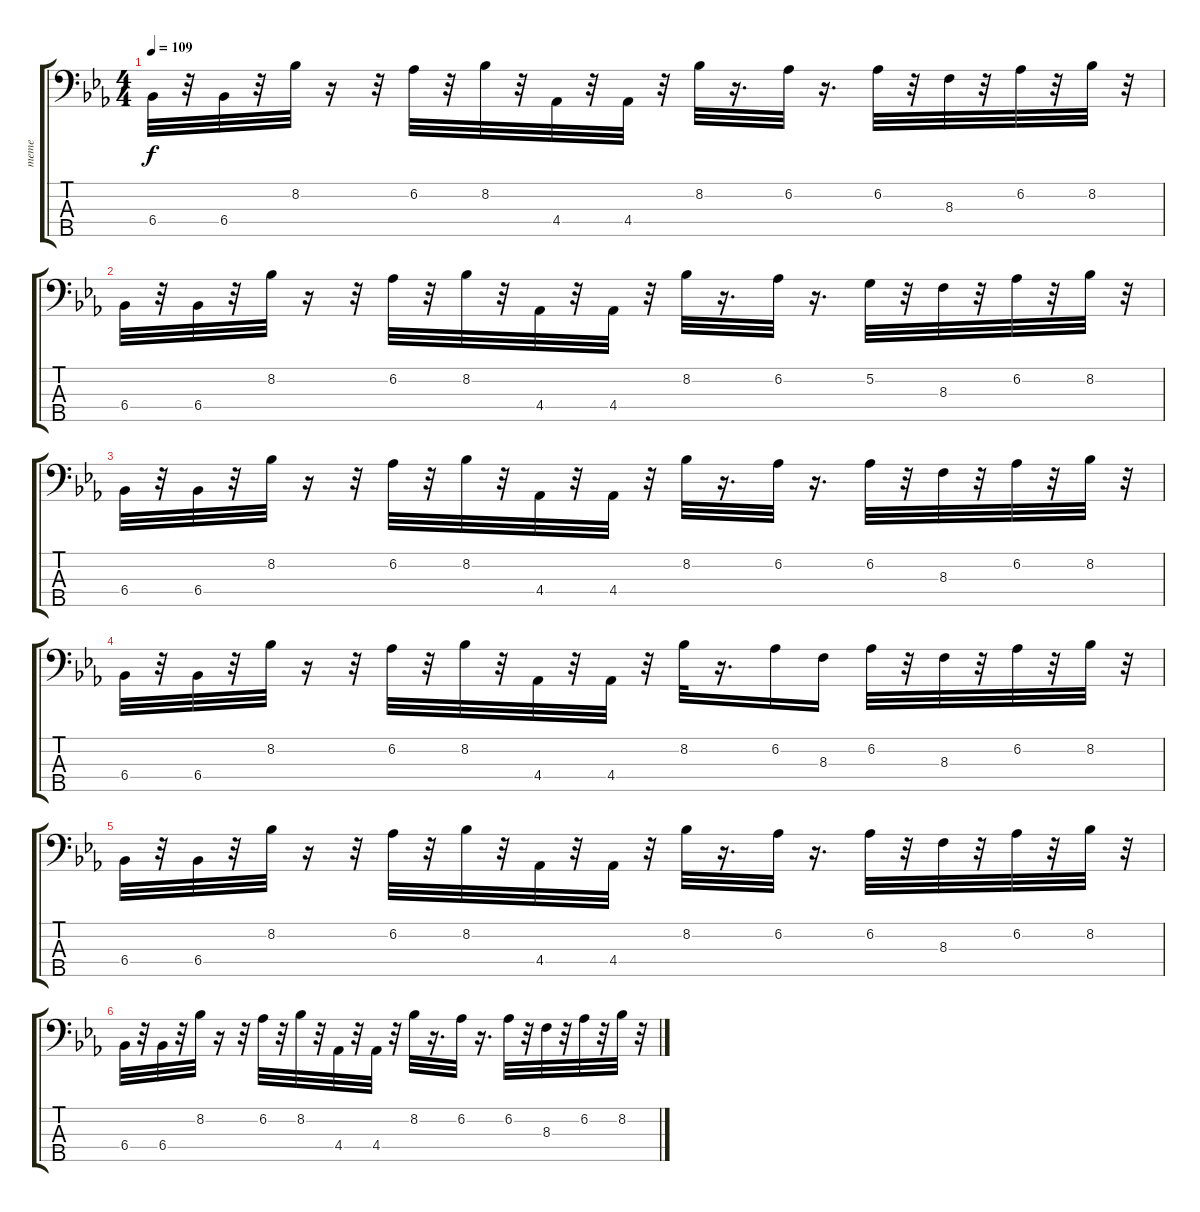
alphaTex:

\track ("meme" "meme") {instrument slapbass1}
\staff {score tabs}
\tuning (G2 D2 A1 E1 B0) {hide}
\ts (4 4)
\tempo 109
\clef f4
\ks eb
6.4.32{dy f} r.32 6.4.32 r.32 8.2.32 r.16 r.32 6.2.32 r.32 8.2.32 r.32 4.4.32 r.32 4.4.32 r.32 8.2.32 r.16{d} 6.2.32 r.16{d} 6.2.32 r.32 8.3.32 r.32 6.2.32 r.32 8.2.32 r.32 |
6.4.32 r.32 6.4.32 r.32 8.2.32 r.16 r.32 6.2.32 r.32 8.2.32 r.32 4.4.32 r.32 4.4.32 r.32 8.2.32 r.16{d} 6.2.32 r.16{d} 5.2.32 r.32 8.3.32 r.32 6.2.32 r.32 8.2.32 r.32 |
6.4.32 r.32 6.4.32 r.32 8.2.32 r.16 r.32 6.2.32 r.32 8.2.32 r.32 4.4.32 r.32 4.4.32 r.32 8.2.32 r.16{d} 6.2.32 r.16{d} 6.2.32 r.32 8.3.32 r.32 6.2.32 r.32 8.2.32 r.32 |
6.4.32 r.32 6.4.32 r.32 8.2.32 r.16 r.32 6.2.32 r.32 8.2.32 r.32 4.4.32 r.32 4.4.32 r.32 8.2.32 r.16{d} 6.2.16 8.3.16 6.2.32 r.32 8.3.32 r.32 6.2.32 r.32 8.2.32 r.32 |
6.4.32 r.32 6.4.32 r.32 8.2.32 r.16 r.32 6.2.32 r.32 8.2.32 r.32 4.4.32 r.32 4.4.32 r.32 8.2.32 r.16{d} 6.2.32 r.16{d} 6.2.32 r.32 8.3.32 r.32 6.2.32 r.32 8.2.32 r.32 |
6.4.32 r.32 6.4.32 r.32 8.2.32 r.16 r.32 6.2.32 r.32 8.2.32 r.32 4.4.32 r.32 4.4.32 r.32 8.2.32 r.16{d} 6.2.32 r.16{d} 6.2.32 r.32 8.3.32 r.32 6.2.32 r.32 8.2.32 r.32
